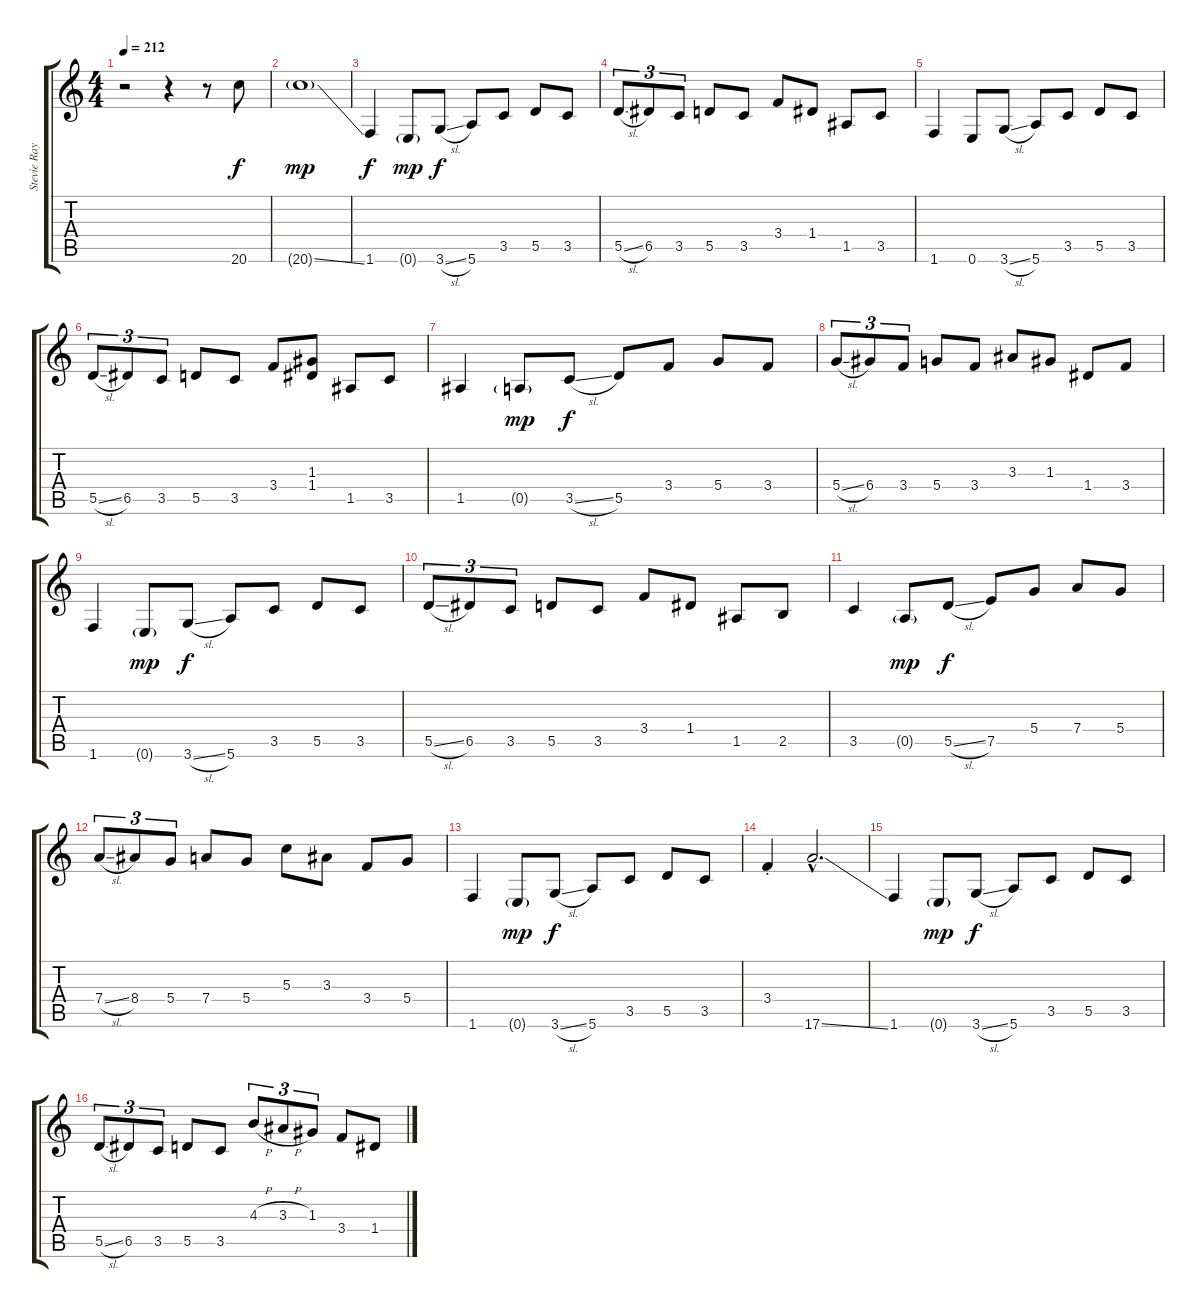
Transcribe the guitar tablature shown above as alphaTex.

\track ("Stevie Ray Vaughan" "Stevie Ray") {instrument distortionguitar}
\staff {score tabs}
\tuning (E4 B3 G3 D3 A2 E2) {hide}
\ts (4 4)
\tempo 212
\clef g2
\ks c
r.2{dy f instrument distortionguitar} r.4 r.8 20.6.8 |
20.6{ss g}.1{dy mp} |
1.6.4{dy f} 0.6{g}.8{dy mp} 3.6{sl}.8{dy f} 5.6.8 3.5.8 5.5.8 3.5.8 |
5.5{sl}.8{tu (3 2)} 6.5.8{tu (3 2)} 3.5.8{tu (3 2)} 5.5.8 3.5.8 3.4.8 1.4.8 1.5.8 3.5.8 |
1.6.4 0.6.8 3.6{sl}.8 5.6.8 3.5.8 5.5.8 3.5.8 |
5.5{sl}.8{tu (3 2)} 6.5.8{tu (3 2)} 3.5.8{tu (3 2)} 5.5.8 3.5.8 3.4.8 (1.3 1.4).8 1.5.8 3.5.8 |
1.5.4 0.5{g}.8{dy mp} 3.5{sl}.8{dy f} 5.5.8 3.4.8 5.4.8 3.4.8 |
5.4{sl}.8{tu (3 2)} 6.4.8{tu (3 2)} 3.4.8{tu (3 2)} 5.4.8 3.4.8 3.3.8 1.3.8 1.4.8 3.4.8 |
1.6.4 0.6{g}.8{dy mp} 3.6{sl}.8{dy f} 5.6.8 3.5.8 5.5.8 3.5.8 |
5.5{sl}.8{tu (3 2)} 6.5.8{tu (3 2)} 3.5.8{tu (3 2)} 5.5.8 3.5.8 3.4.8 1.4.8 1.5.8 2.5.8 |
3.5.4 0.5{g}.8{dy mp} 5.5{sl}.8{dy f} 7.5.8 5.4.8 7.4.8 5.4.8 |
7.4{sl}.8{tu (3 2)} 8.4.8{tu (3 2)} 5.4.8{tu (3 2)} 7.4.8 5.4.8 5.3.8 3.3.8 3.4.8 5.4.8 |
1.6.4 0.6{g}.8{dy mp} 3.6{sl}.8{dy f} 5.6.8 3.5.8 5.5.8 3.5.8 |
3.4{st}.4 17.6{ss hac}.2{d} |
1.6.4 0.6{g}.8{dy mp} 3.6{sl}.8{dy f} 5.6.8 3.5.8 5.5.8 3.5.8 |
5.5{sl}.8{tu (3 2)} 6.5.8{tu (3 2)} 3.5.8{tu (3 2)} 5.5.8 3.5.8 4.3{h}.8{tu (3 2)} 3.3{h}.8{tu (3 2)} 1.3.8{tu (3 2)} 3.4.8 1.4.8
